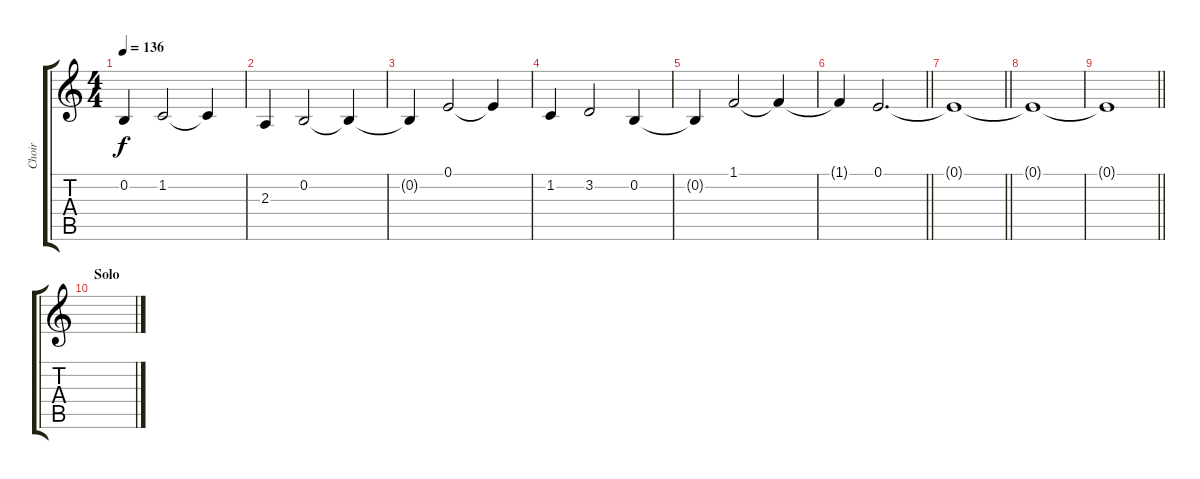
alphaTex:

\track ("Choir" "Choir") {instrument pad7halo}
\staff {score tabs}
\tuning (E4 B3 G3 D3 A2 E2) {hide}
\ts (4 4)
\tempo 136
\clef g2
\ks c
0.2{t}.4{dy f} 1.2.2 1.2{t}.4 |
2.3.4 0.2.2 0.2{t}.4 |
0.2{t}.4 0.1.2 0.1{t}.4 |
1.2.4 3.2.2 0.2.4 |
0.2{t}.4 1.1.2 1.1{t}.4 |
\barLineRight lightlight
1.1{t}.4 0.1.2{d} |
\barLineRight lightlight
0.1{t}.1 |
0.1{t}.1 |
\barLineRight lightlight
0.1{t}.1 |
\section ("" "Solo")
